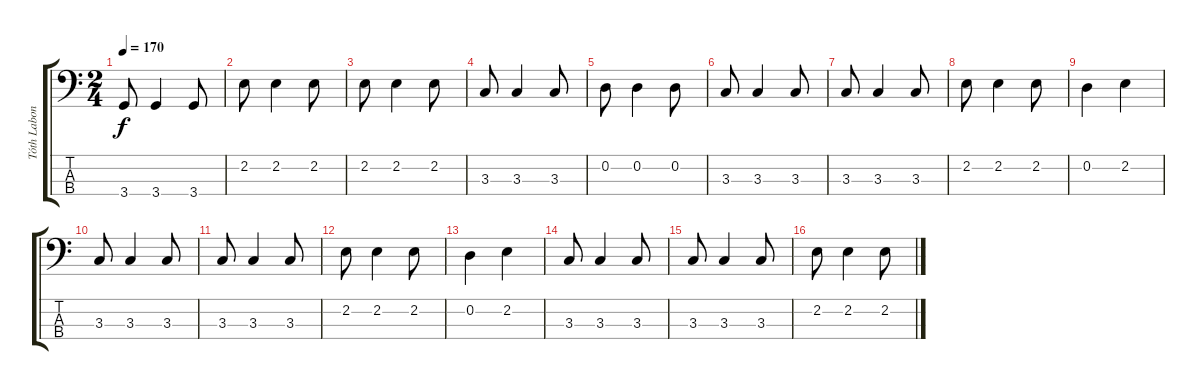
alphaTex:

\track ("Tóth Laboncz \"Labi\" Attila (bass)" "Tóth Labon") {instrument electricbasspick}
\staff {score tabs}
\tuning (G2 D2 A1 E1) {hide}
\ts (2 4)
\tempo 170
\clef f4
\ks c
3.4.8{dy f} 3.4.4 3.4.8 |
2.2.8 2.2.4 2.2.8 |
2.2.8 2.2.4 2.2.8 |
3.3.8 3.3.4 3.3.8 |
0.2.8 0.2.4 0.2.8 |
3.3.8 3.3.4 3.3.8 |
3.3.8 3.3.4 3.3.8 |
2.2.8 2.2.4 2.2.8 |
0.2.4 2.2.4 |
3.3.8 3.3.4 3.3.8 |
3.3.8 3.3.4 3.3.8 |
2.2.8 2.2.4 2.2.8 |
0.2.4 2.2.4 |
3.3.8 3.3.4 3.3.8 |
3.3.8 3.3.4 3.3.8 |
2.2.8 2.2.4 2.2.8
